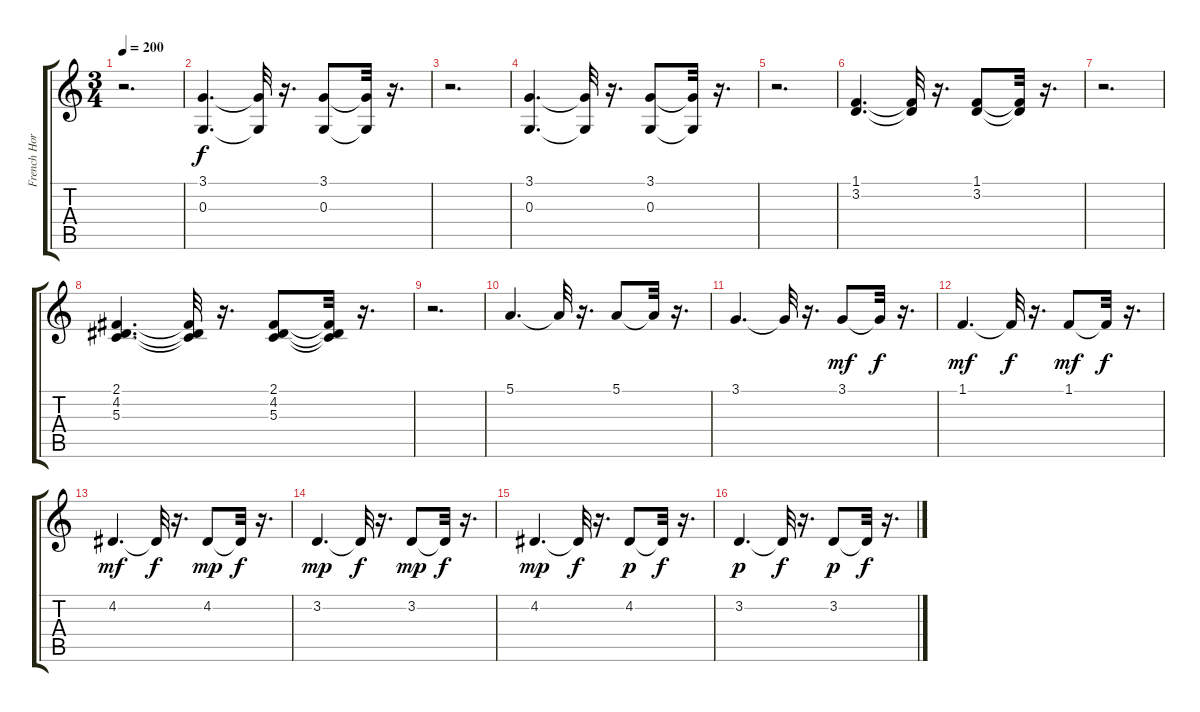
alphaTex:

\track ("French Horn." "French Hor") {instrument frenchhorn}
\staff {score tabs}
\tuning (E4 B3 G3 D3 A2 E2) {hide}
\ts (3 4)
\tempo 200
\clef g2
\ks c
r.2{d dy f} |
(3.1 0.3).4{d} (3.1{t} 0.3{t}).32 r.16{d} (3.1 0.3).8 (3.1{t} 0.3{t}).32 r.16{d} |
r.2{d} |
(3.1 0.3).4{d} (3.1{t} 0.3{t}).32 r.16{d} (3.1 0.3).8 (3.1{t} 0.3{t}).32 r.16{d} |
r.2{d} |
(1.1 3.2).4{d} (1.1{t} 3.2{t}).32 r.16{d} (1.1 3.2).8 (1.1{t} 3.2{t}).32 r.16{d} |
r.2{d} |
(2.1 4.2 5.3).4{d} (2.1{t} 4.2{t} 5.3{t}).32 r.16{d} (2.1 4.2 5.3).8 (2.1{t} 4.2{t} 5.3{t}).32 r.16{d} |
r.2{d} |
5.1.4{d} 5.1{t}.32 r.16{d} 5.1.8 5.1{t}.32 r.16{d} |
3.1.4{d} 3.1{t}.32 r.16{d} 3.1.8{dy mf} 3.1{t}.32{dy f} r.16{d} |
1.1.4{d dy mf} 1.1{t}.32{dy f} r.16{d} 1.1.8{dy mf} 1.1{t}.32{dy f} r.16{d} |
4.2.4{d dy mf} 4.2{t}.32{dy f} r.16{d} 4.2.8{dy mp} 4.2{t}.32{dy f} r.16{d} |
3.2.4{d dy mp} 3.2{t}.32{dy f} r.16{d} 3.2.8{dy mp} 3.2{t}.32{dy f} r.16{d} |
4.2.4{d dy mp} 4.2{t}.32{dy f} r.16{d} 4.2.8{dy p} 4.2{t}.32{dy f} r.16{d} |
3.2.4{d dy p} 3.2{t}.32{dy f} r.16{d} 3.2.8{dy p} 3.2{t}.32{dy f} r.16{d}
